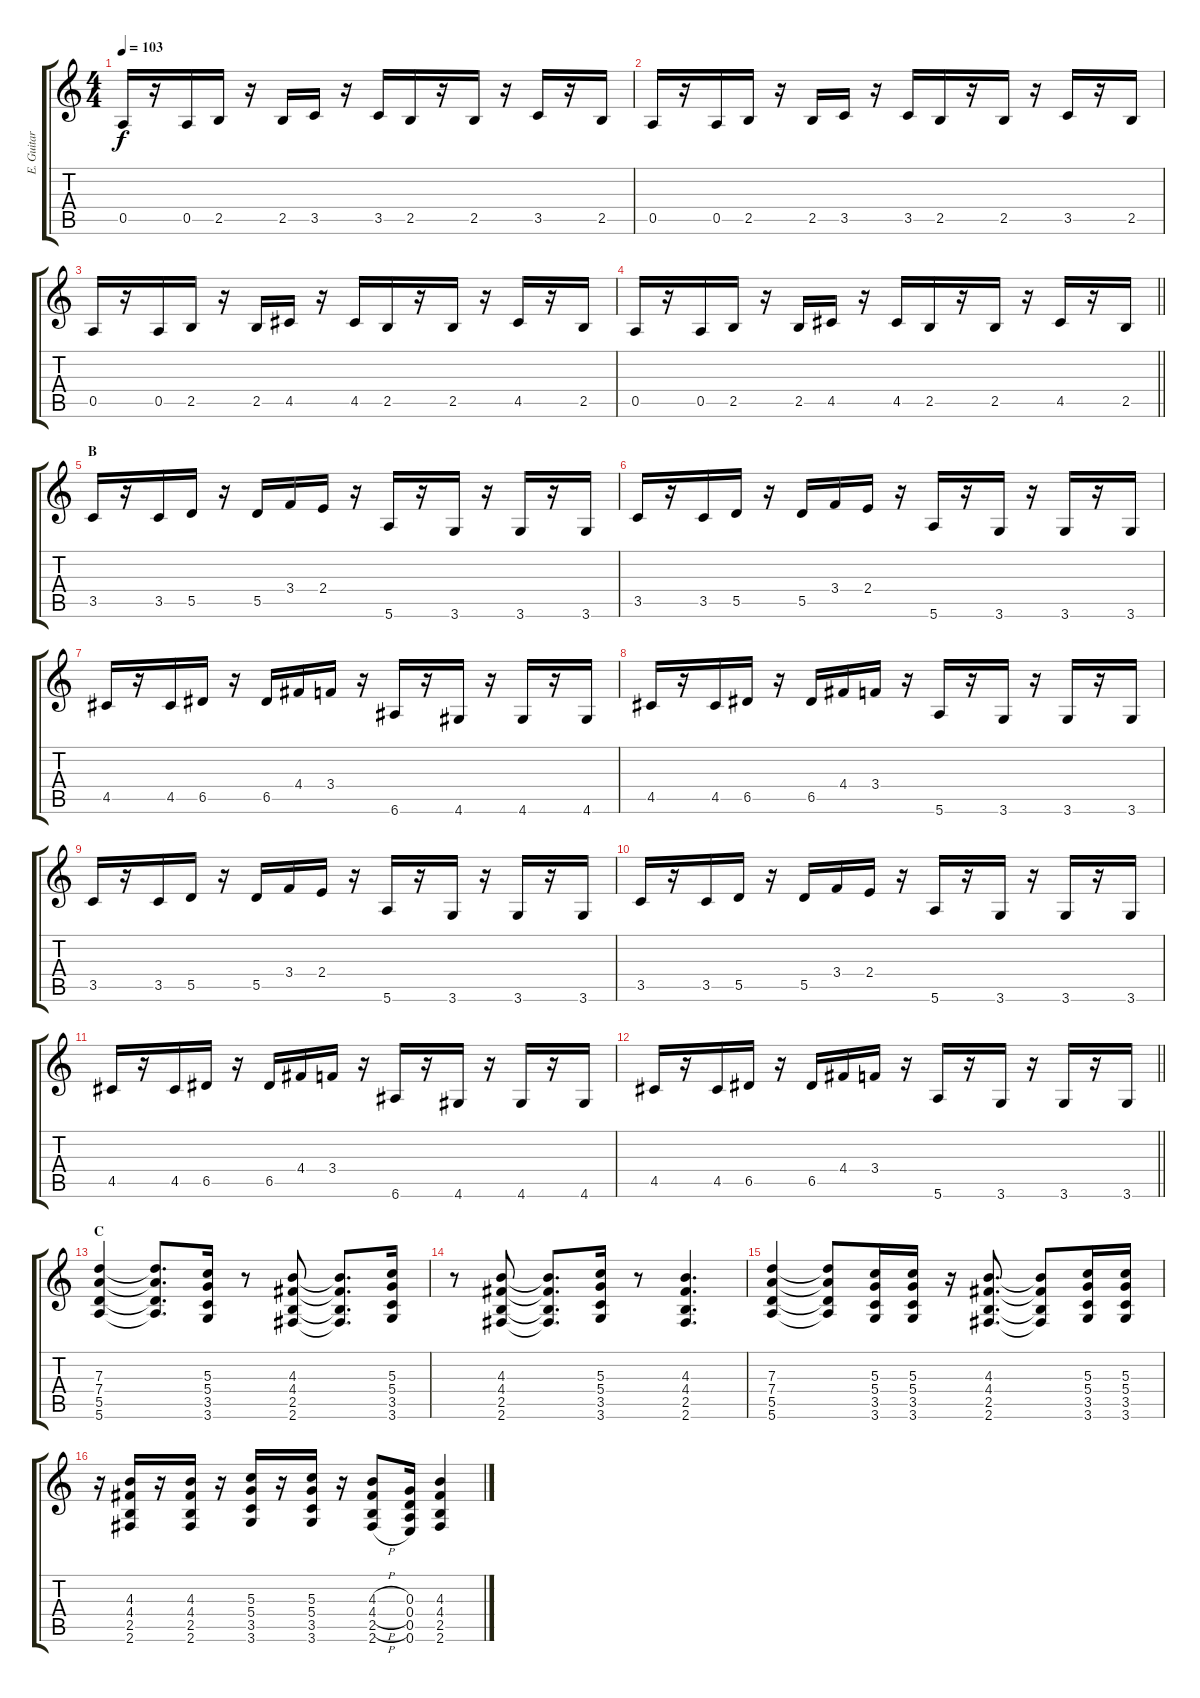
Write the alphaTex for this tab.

\track ("E. Guitar II" "E. Guitar ") {instrument overdrivenguitar}
\staff {score tabs}
\tuning (E4 B3 G3 D3 A2 E2) {hide}
\ts (4 4)
\tempo 103
\clef g2
\ks c
0.5.16{dy f} r.16 0.5.16 2.5.16 r.16 2.5.16 3.5.16 r.16 3.5.16 2.5.16 r.16 2.5.16 r.16 3.5.16 r.16 2.5.16 |
0.5.16 r.16 0.5.16 2.5.16 r.16 2.5.16 3.5.16 r.16 3.5.16 2.5.16 r.16 2.5.16 r.16 3.5.16 r.16 2.5.16 |
0.5.16 r.16 0.5.16 2.5.16 r.16 2.5.16 4.5.16 r.16 4.5.16 2.5.16 r.16 2.5.16 r.16 4.5.16 r.16 2.5.16 |
\barLineRight lightlight
0.5.16 r.16 0.5.16 2.5.16 r.16 2.5.16 4.5.16 r.16 4.5.16 2.5.16 r.16 2.5.16 r.16 4.5.16 r.16 2.5.16 |
\section ("" "B")
3.5.16 r.16 3.5.16 5.5.16 r.16 5.5.16 3.4.16 2.4.16 r.16 5.6.16 r.16 3.6.16 r.16 3.6.16 r.16 3.6.16 |
3.5.16 r.16 3.5.16 5.5.16 r.16 5.5.16 3.4.16 2.4.16 r.16 5.6.16 r.16 3.6.16 r.16 3.6.16 r.16 3.6.16 |
4.5.16 r.16 4.5.16 6.5.16 r.16 6.5.16 4.4.16 3.4.16 r.16 6.6.16 r.16 4.6.16 r.16 4.6.16 r.16 4.6.16 |
4.5.16 r.16 4.5.16 6.5.16 r.16 6.5.16 4.4.16 3.4.16 r.16 5.6.16 r.16 3.6.16 r.16 3.6.16 r.16 3.6.16 |
3.5.16 r.16 3.5.16 5.5.16 r.16 5.5.16 3.4.16 2.4.16 r.16 5.6.16 r.16 3.6.16 r.16 3.6.16 r.16 3.6.16 |
3.5.16 r.16 3.5.16 5.5.16 r.16 5.5.16 3.4.16 2.4.16 r.16 5.6.16 r.16 3.6.16 r.16 3.6.16 r.16 3.6.16 |
4.5.16 r.16 4.5.16 6.5.16 r.16 6.5.16 4.4.16 3.4.16 r.16 6.6.16 r.16 4.6.16 r.16 4.6.16 r.16 4.6.16 |
\barLineRight lightlight
4.5.16 r.16 4.5.16 6.5.16 r.16 6.5.16 4.4.16 3.4.16 r.16 5.6.16 r.16 3.6.16 r.16 3.6.16 r.16 3.6.16 |
\section ("" "C")
(7.3 7.4 5.5 5.6).4 (7.3{t} 7.4{t} 5.5{t} 5.6{t}).8{d} (5.3 5.4 3.5 3.6).16 r.8 (4.3 4.4 2.5 2.6).8 (4.3{t} 4.4{t} 2.5{t} 2.6{t}).8{d} (5.3 5.4 3.5 3.6).16 |
r.8 (4.3 4.4 2.5 2.6).8 (4.3{t} 4.4{t} 2.5{t} 2.6{t}).8{d} (5.3 5.4 3.5 3.6).16 r.8 (4.3 4.4 2.5 2.6).4{d} |
(7.3 7.4 5.5 5.6).4 (7.3{t} 7.4{t} 5.5{t} 5.6{t}).8 (5.3 5.4 3.5 3.6).16 (5.3 5.4 3.5 3.6).16 r.16 (4.3 4.4 2.5 2.6).8{d} (4.3{t} 4.4{t} 2.5{t} 2.6{t}).8 (5.3 5.4 3.5 3.6).16 (5.3 5.4 3.5 3.6).16 |
r.16 (4.3 4.4 2.5 2.6).16 r.16 (4.3 4.4 2.5 2.6).16 r.16 (5.3 5.4 3.5 3.6).16 r.16 (5.3 5.4 3.5 3.6).16 r.16 (4.3{h} 4.4{h} 2.5{h} 2.6{h}).8 (0.3 0.4 0.5 0.6).16 (4.3 4.4 2.5 2.6).4
